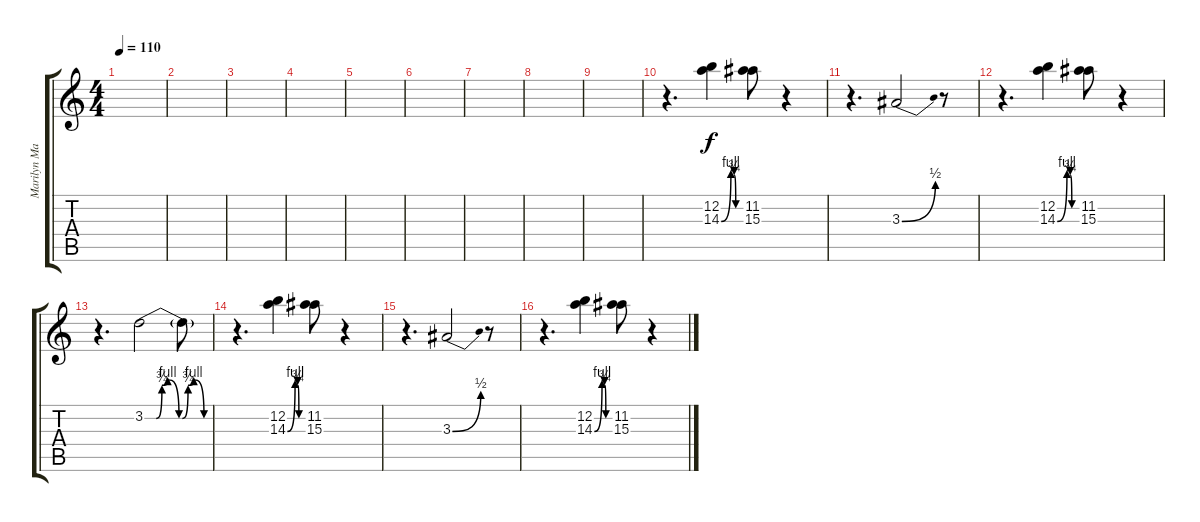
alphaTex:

\track ("Marilyn Manson" "Marilyn Ma") {instrument overdrivenguitar}
\staff {score tabs}
\tuning (E4 B3 G3 D3 A2 E2) {hide}
\ts (4 4)
\tempo 110
\clef g2
\ks c
|
|
|
|
|
|
|
|
|
r.4{d} (12.2 14.3{be (custom 0 0 30 4 40 3 45 0 58 0 60 0)}).4 (11.2 15.3).8 r.4 |
r.4{d} 3.3{be (bend 0 0 60 2)}.2 r.8 |
r.4{d} (12.2 14.3{be (custom 0 0 30 4 40 3 45 0 58 0 60 0)}).4 (11.2 15.3).8 r.4 |
r.4{d} 3.2{be (custom 0 0 10 0 15 3 20 4 30 0 33 0 38 3 43 4 52 0 60 0)}.2 3.2{t}.8 |
r.4{d} (12.2 14.3{be (custom 0 0 30 4 40 3 45 0 58 0 60 0)}).4 (11.2 15.3).8 r.4 |
r.4{d} 3.3{be (bend 0 0 60 2)}.2 r.8 |
r.4{d} (12.2 14.3{be (custom 0 0 30 4 40 3 45 0 58 0 60 0)}).4 (11.2 15.3).8 r.4
